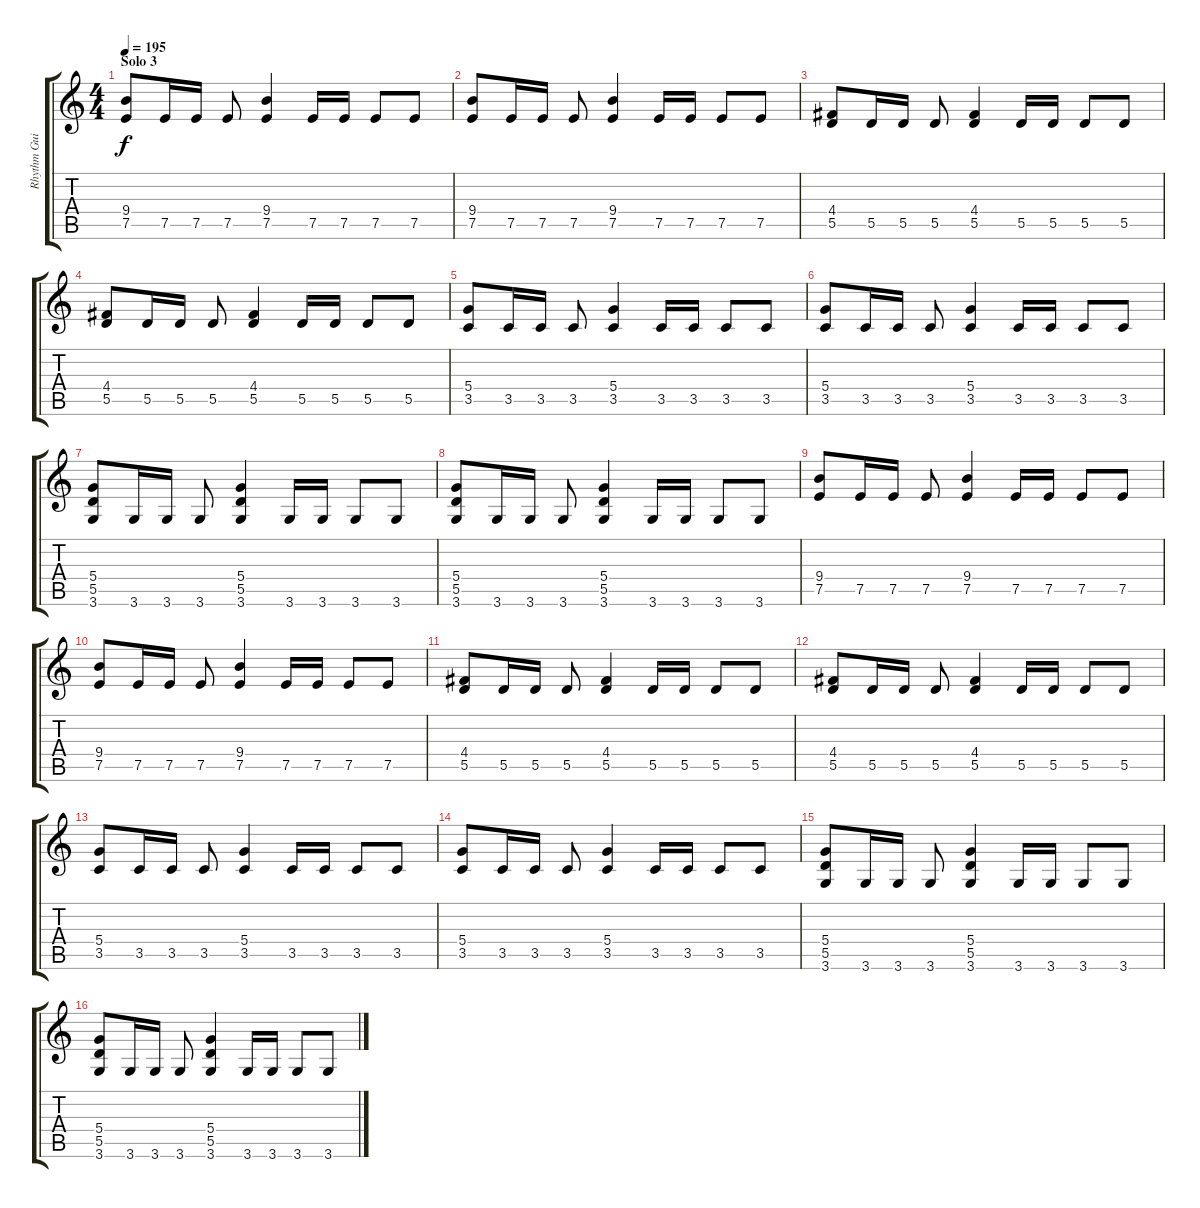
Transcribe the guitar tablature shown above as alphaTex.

\track ("Rhythm Guitar 1" "Rhythm Gui") {instrument distortionguitar}
\staff {score tabs}
\tuning (E4 B3 G3 D3 A2 E2) {hide}
\ts (4 4)
\section ("" "Solo 3")
\tempo 195
\clef g2
\ks c
(9.4 7.5).8{dy f} 7.5.16 7.5.16 7.5.8 (9.4 7.5).4 7.5.16 7.5.16 7.5.8 7.5.8 |
(9.4 7.5).8 7.5.16 7.5.16 7.5.8 (9.4 7.5).4 7.5.16 7.5.16 7.5.8 7.5.8 |
(4.4 5.5).8 5.5.16 5.5.16 5.5.8 (4.4 5.5).4 5.5.16 5.5.16 5.5.8 5.5.8 |
(4.4 5.5).8 5.5.16 5.5.16 5.5.8 (4.4 5.5).4 5.5.16 5.5.16 5.5.8 5.5.8 |
(5.4 3.5).8 3.5.16 3.5.16 3.5.8 (5.4 3.5).4 3.5.16 3.5.16 3.5.8 3.5.8 |
(5.4 3.5).8 3.5.16 3.5.16 3.5.8 (5.4 3.5).4 3.5.16 3.5.16 3.5.8 3.5.8 |
(5.4 5.5 3.6).8 3.6.16 3.6.16 3.6.8 (5.4 5.5 3.6).4 3.6.16 3.6.16 3.6.8 3.6.8 |
(5.4 5.5 3.6).8 3.6.16 3.6.16 3.6.8 (5.4 5.5 3.6).4 3.6.16 3.6.16 3.6.8 3.6.8 |
\section ("" "")
(9.4 7.5).8 7.5.16 7.5.16 7.5.8 (9.4 7.5).4 7.5.16 7.5.16 7.5.8 7.5.8 |
(9.4 7.5).8 7.5.16 7.5.16 7.5.8 (9.4 7.5).4 7.5.16 7.5.16 7.5.8 7.5.8 |
(4.4 5.5).8 5.5.16 5.5.16 5.5.8 (4.4 5.5).4 5.5.16 5.5.16 5.5.8 5.5.8 |
(4.4 5.5).8 5.5.16 5.5.16 5.5.8 (4.4 5.5).4 5.5.16 5.5.16 5.5.8 5.5.8 |
(5.4 3.5).8 3.5.16 3.5.16 3.5.8 (5.4 3.5).4 3.5.16 3.5.16 3.5.8 3.5.8 |
(5.4 3.5).8 3.5.16 3.5.16 3.5.8 (5.4 3.5).4 3.5.16 3.5.16 3.5.8 3.5.8 |
(5.4 5.5 3.6).8 3.6.16 3.6.16 3.6.8 (5.4 5.5 3.6).4 3.6.16 3.6.16 3.6.8 3.6.8 |
(5.4 5.5 3.6).8 3.6.16 3.6.16 3.6.8 (5.4 5.5 3.6).4 3.6.16 3.6.16 3.6.8 3.6.8
